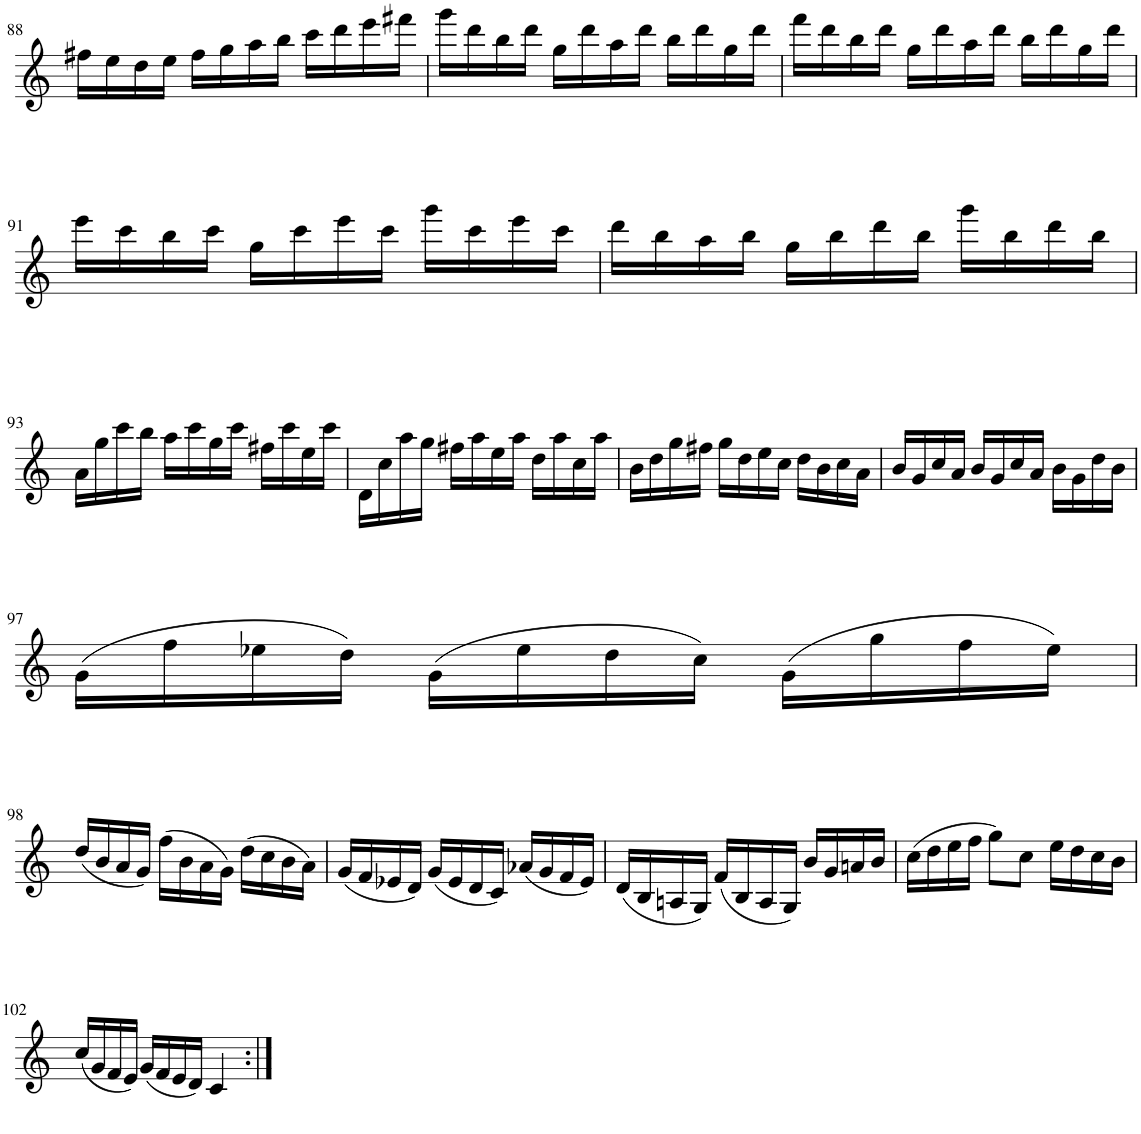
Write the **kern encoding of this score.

**kern
*part1
*staff1
*I"Violino
*I'Vln
!!LO:PB:g=z
*clefG2
*k[]
*M4/4
=88
16ff#X~>\LL
16ee~\
16dd~\
16ee~\JJ
16ff#~>\LL
16gg~\
16aa~\
16bb~\JJ
16ccc~\LL
16ddd~\
16eee~\
16fff#X~\JJ
=89
16ggg~>\LL
16ddd~\
16bb~\
16ddd~\JJ
16gg~\LL
16ddd~\
16aa~\
16ddd~\JJ
16bb~\LL
16ddd~\
16gg~\
16ddd~\JJ
=90
16fff~>\LL
16ddd~\
16bb~\
16ddd~\JJ
16gg~\LL
16ddd~\
16aa~\
16ddd~\JJ
16bb~\LL
16ddd~\
16gg~\
16ddd~\JJ
!!LO:LB:g=z
=91
16eee~>\LL
16ccc~\
16bb~\
16ccc~\JJ
16gg~\LL
16ccc~\
16eee~\
16ccc~\JJ
16ggg~\LL
16ccc~\
16eee~\
16ccc~\JJ
=92
16ddd~>\LL
16bb~\
16aa~\
16bb~\JJ
16gg~\LL
16bb~\
16ddd~\
16bb~\JJ
16ggg~>\LL
16bb~\
16ddd~\
16bb~\JJ
!!LO:LB:g=z
=93
16a~>\LL
16gg~\
16ccc~\
16bb~\JJ
16aa~\LL
16ccc~\
16gg~\
16ccc~\JJ
16ff#X~\LL
16ccc~\
16ee~\
16ccc~\JJ
=94
16d~>\LL
16cc~\
16aa~\
16gg~\JJ
16ff#X~\LL
16aa~\
16ee~\
16aa~\JJ
16dd~\LL
16aa~\
16cc~\
16aa~\JJ
=95
16b~>\LL
16dd~\
16gg~\
16ff#X~\JJ
16gg'~\LL
16dd'~\
16ee'~\
16cc'~\JJ
16dd'~\LL
16b'~\
16cc'~\
16a'~\JJ
=96
16b'~>/LL
16g~>/
16cc~>/
16a~>/JJ
16b~>/LL
16g~>/
16cc~>/
16a~>/JJ
16b~>\LL
16g~>\
16dd~>\
16b~>\JJ
!!LO:LB:g=z
=97
(16g~>\LL
16ff\
16ee-X\
16dd\JJ)
(16g~>\LL
16ee-\
16dd\
16cc\JJ)
(16g~>\LL
16gg\
16ff\
16ee-\JJ)
!!LO:LB:g=z
=98
(16dd~>/LL
16b/
16a/
16g/JJ)
(16ff~>\LL
16b\
16a\
16g\JJ)
(16dd~>\LL
16cc\
16b\
16a\JJ)
=99
(16g~>/LL
16f/
16e-X/
16d/JJ)
(16g~>/LL
16e-/
16d/
16c/JJ)
(16a-X~>/LL
16g/
16f/
16e-/JJ)
=100
(16d~>/LL
16B/
16An/
16G/JJ)
(16f~>/LL
16B/
16A/
16G/JJ)
16b~^^>/LL
16g~/
16an/
16b/JJ
=101
(16cc>\LL
16dd>\
16ee>\
16ff>\JJ
8gg'>\L)
8cc'~>\J
16ee\LL
16dd\
16cc\
16b\JJ
!!LO:LB:g=z
=102
(16cc/LL
16g~>/
16f~>/
16e~>/JJ)
(16g~>/LL
16f~>/
16e~>/
16d~>/JJ)
4cu~^>/
=:|!
*-
